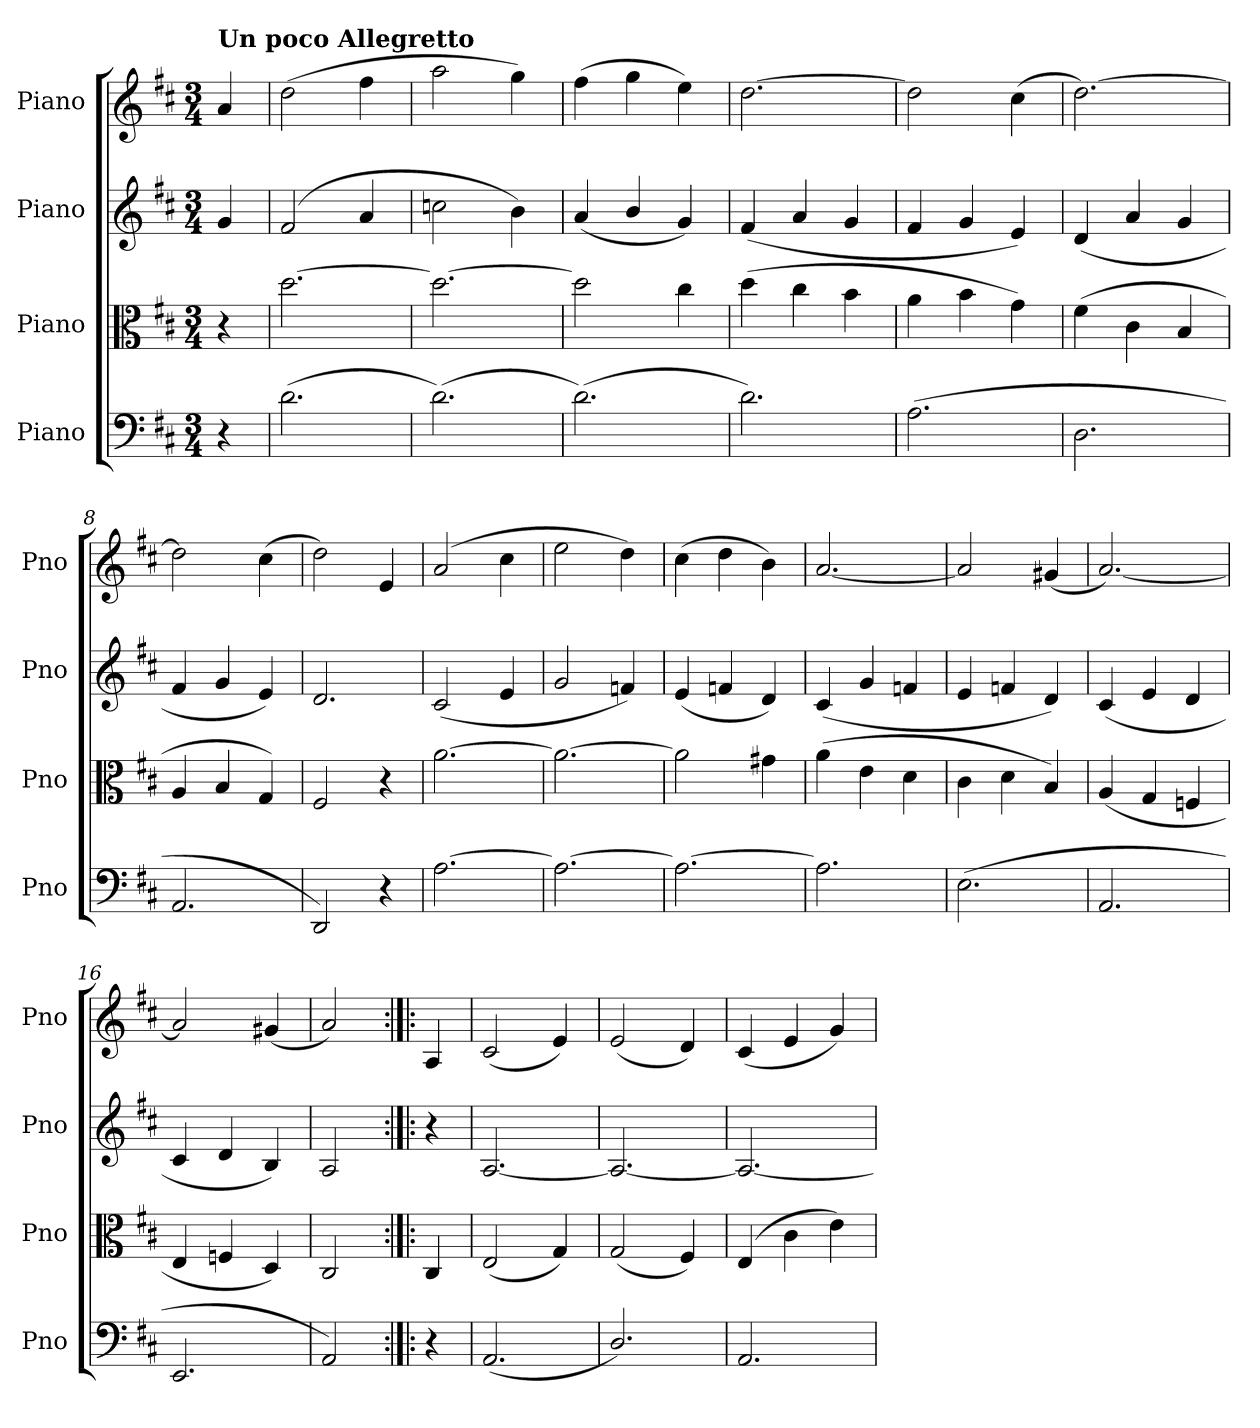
**kern	**kern	**kern	**kern
*part4	*part3	*part2	*part1
*staff4	*staff3	*staff2	*staff1
*I"Piano	*I"Piano	*I"Piano	*I"Piano
*I'Pno	*I'Pno	*I'Pno	*I'Pno
*clefF4	*clefC3	*clefG2	*clefG2
*k[f#c#]	*k[f#c#]	*k[f#c#]	*k[f#c#]
*M3/4	*M3/4	*M3/4	*M3/4
*MM180	*MM180	*MM180	*MM180
=1	=1	=1	=1
!	!	!	!LO:TX:a:B:t=Un poco Allegretto
4r	4r	4g/	4a/
=2	=2	=2	=2
(>2.d\	[2.dd\	(>2f#/	(>2dd\
.	.	4a/	4ff#\
=3	=3	=3	=3
(>2.d\)	2.dd\_	2ccn\	2aa\
.	.	4b\)	4gg\)
=4	=4	=4	=4
(>2.d\)	2dd\]	(4a/	(>4ff#\
.	.	4b/	4gg\
.	4cc#\	4g/)	4ee\)
=5	=5	=5	=5
2.d\)	(>4dd\	(>4f#/	[2.dd\
.	4cc#\	4a/	.
.	4b\	4g/	.
=6	=6	=6	=6
(>2.A\	4a\	4f#/	2dd\]
.	4b\	4g/	.
.	4g\)	4e/)	(>4cc#\
=7	=7	=7	=7
2.D\	(>4f#\	(>4d/	[2.dd\)
.	4c#\	4a/	.
.	4B/	4g/	.
=8	=8	=8	=8
2.AA/	4A/	4f#/	2dd\]
.	4B/	4g/	.
.	4G/)	4e/)	(>4cc#\
=9	=9	=9	=9
2DD/)	2F#/	2.d/	2dd\)
4r	4r	.	4e/
=10	=10	=10	=10
[2.A\	[2.a\	(>2c#/	(>2a/
.	.	4e/	4cc#\
=11	=11	=11	=11
2.A\_	2.a\_	2g/	2ee\
.	.	4fn/)	4dd\)
=12	=12	=12	=12
2.A\_	2a\]	(4e/	(>4cc#\
.	.	4fn/	4dd\
.	4g#X\	4d/)	4b\)
=13	=13	=13	=13
2.A\]	(>4a\	(>4c#/	[2.a/
.	4e\	4g/	.
.	4d\	4fn/	.
=14	=14	=14	=14
(>2.E\	4c#\	4e/	2a/]
.	4d\	4fn/	.
.	4B/)	4d/)	(4g#X/
=15	=15	=15	=15
2.AA/	(>4A/	(>4c#/	[2.a/)
.	4G/	4e/	.
.	4Fn/	4d/	.
=16	=16	=16	=16
2.EE/	4E/	4c#/	2a/]
.	4Fn/	4d/	.
.	4D/)	4B/)	(4g#X/
!!LO:LB:g=z
=17	=17	=17	=17
2AA/)	2C#/	2A/	2a/)
=18:|!|:	=18:|!|:	=18:|!|:	=18:|!|:
4r	4C#/	4r	4A/
=19	=19	=19	=19
(2.AA/	(2E/	[2.A/	(2c#/
.	4G/)	.	4e/)
=20	=20	=20	=20
2.D/)	(2G/	2.A/_	(2e/
.	4F#/)	.	4d/)
=21	=21	=21	=21
2.AA/	(>4E/	2.A/_	(4c#/
.	4c#\	.	4e/
.	4e\)	.	4g/)
=	=	=	=
*-	*-	*-	*-
